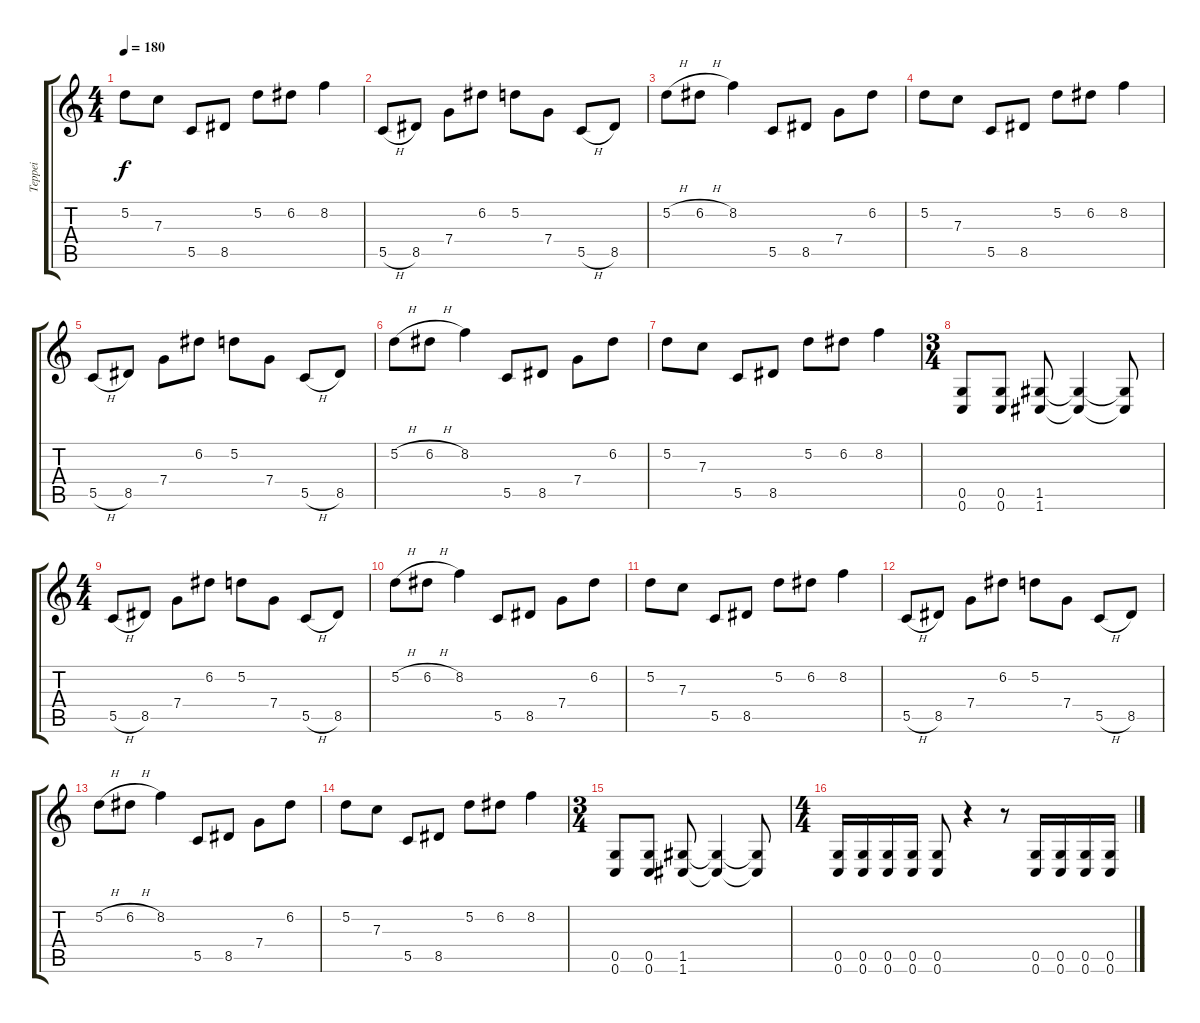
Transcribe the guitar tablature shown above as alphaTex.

\track ("Teppei" "Teppei") {instrument distortionguitar}
\staff {score tabs}
\tuning (D4 A3 F3 C3 G2 C2) {hide}
\ts (4 4)
\tempo 180
\clef g2
\ks c
5.2.8{dy f} 7.3.8 5.5.8 8.5.8 5.2.8 6.2.8 8.2.4 |
5.5{h}.8 8.5.8 7.4.8 6.2.8 5.2.8 7.4.8 5.5{h}.8 8.5.8 |
5.2{h}.8 6.2{h}.8 8.2.4 5.5.8 8.5.8 7.4.8 6.2.8 |
5.2.8 7.3.8 5.5.8 8.5.8 5.2.8 6.2.8 8.2.4 |
5.5{h}.8 8.5.8 7.4.8 6.2.8 5.2.8 7.4.8 5.5{h}.8 8.5.8 |
5.2{h}.8 6.2{h}.8 8.2.4 5.5.8 8.5.8 7.4.8 6.2.8 |
5.2.8 7.3.8 5.5.8 8.5.8 5.2.8 6.2.8 8.2.4 |
\ts (3 4)
(0.5 0.6).8 (0.5 0.6).8 (1.5 1.6).8 (1.5{t} 1.6{t}).4 (1.5{t} 1.6{t}).8 |
\ts (4 4)
5.5{h}.8 8.5.8 7.4.8 6.2.8 5.2.8 7.4.8 5.5{h}.8 8.5.8 |
5.2{h}.8 6.2{h}.8 8.2.4 5.5.8 8.5.8 7.4.8 6.2.8 |
5.2.8 7.3.8 5.5.8 8.5.8 5.2.8 6.2.8 8.2.4 |
5.5{h}.8 8.5.8 7.4.8 6.2.8 5.2.8 7.4.8 5.5{h}.8 8.5.8 |
5.2{h}.8 6.2{h}.8 8.2.4 5.5.8 8.5.8 7.4.8 6.2.8 |
5.2.8 7.3.8 5.5.8 8.5.8 5.2.8 6.2.8 8.2.4 |
\ts (3 4)
(0.5 0.6).8 (0.5 0.6).8 (1.5 1.6).8 (1.5{t} 1.6{t}).4 (1.5{t} 1.6{t}).8 |
\ts (4 4)
(0.5 0.6).16 (0.5 0.6).16 (0.5 0.6).16 (0.5 0.6).16 (0.5 0.6).8 r.4 r.8 (0.5 0.6).16 (0.5 0.6).16 (0.5 0.6).16 (0.5 0.6).16
